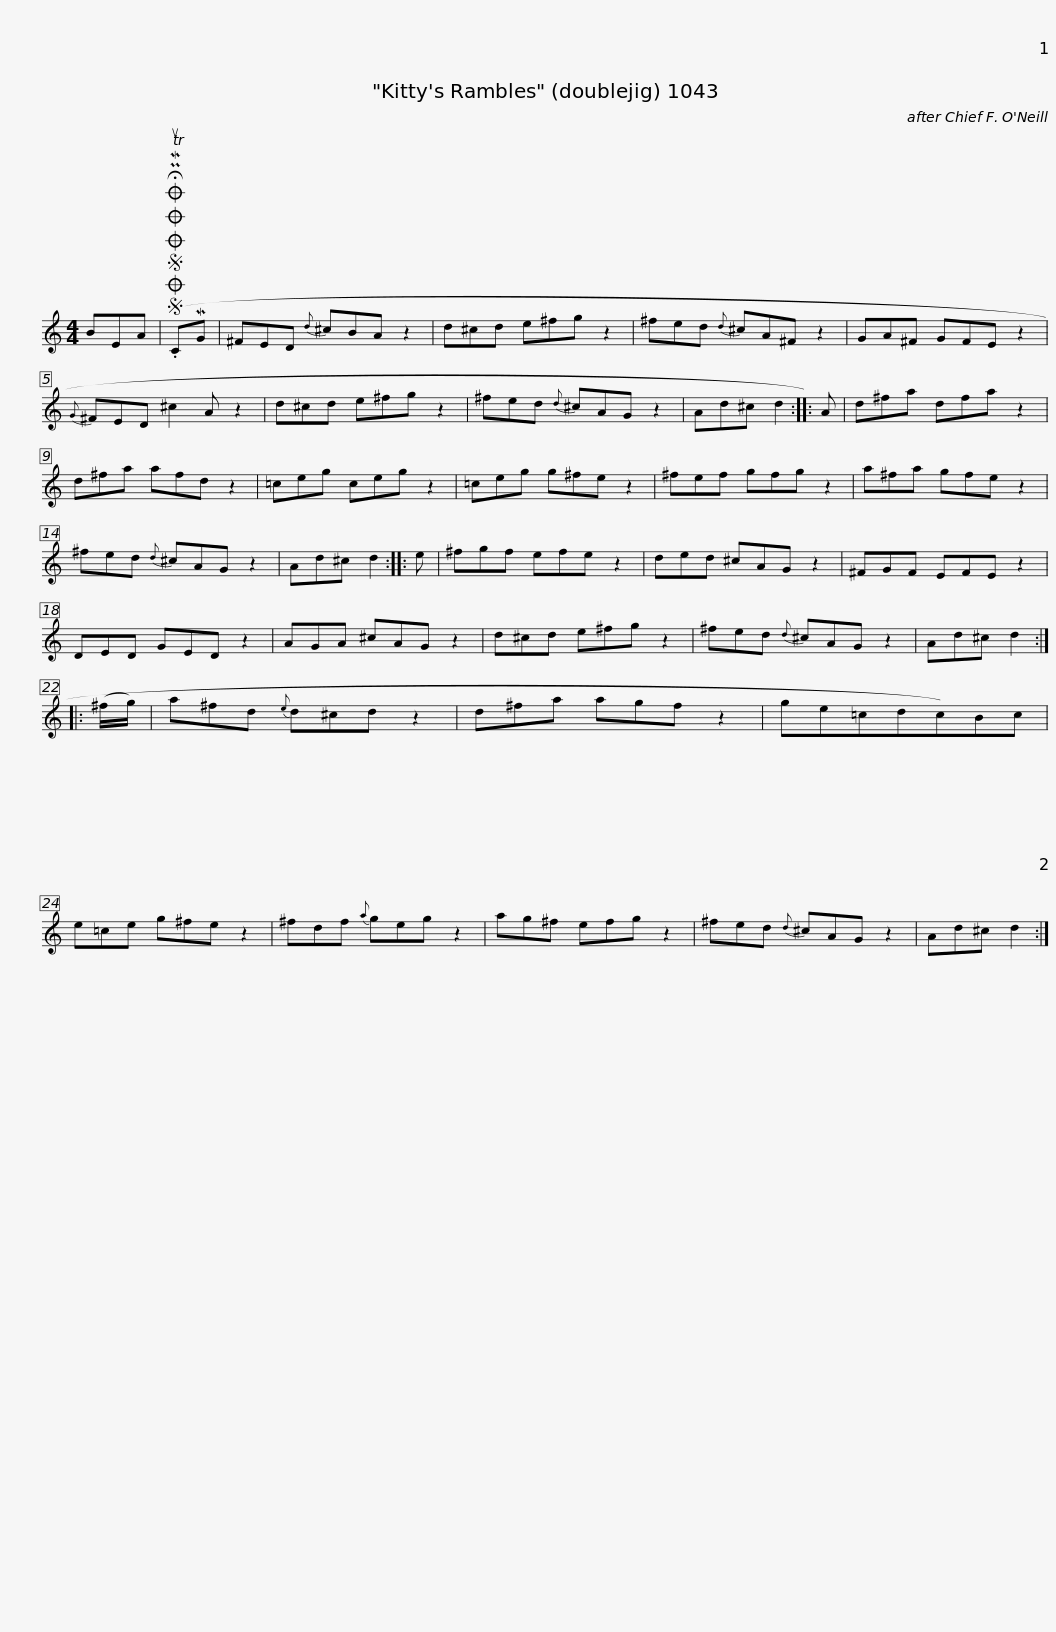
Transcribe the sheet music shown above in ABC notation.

X:1
L:1/8
M:4/4
I:linebreak $
K:C
V:1 treble
V:1
 BEA |SOSOOO (.!fermata!PMTuCMG | ^FED{d} ^cBA z2 | d^cd e^fg z2 | ^fed{d} ^cA^F z2 | %5
 GA^F GFE z2 |{G} ^FED ^c2 A z2 |$ d^cd e^fg z2 | ^fed{d} ^cAG z2 | Ad^c d2 :: %10
 A | d^fa dfa z2 | d^fa afd z2 | =ceg ceg z2 |$ =ceg g^fe z2 | %15
 ^fef gfg z2 | a^fa gfe z2 | ^fed{d} ^cAG z2 | Ad^c d2 :: e | %20
 ^fgf efe z2 |$ ded ^cAG z2 | ^FGF EFE z2 | DED GED z2 | AGA ^cAG z2 | %25
 d^cd e^fg z2 | ^fed{d} ^cAG z2 |$ Ad^c d2 :: (^f/g/) | a^fd{e} d^cd z2 | %30
 d^fa agf z2 | ge=cdc)Bc | e=ce g^fe z2 |$ ^fdf{a} geg z2 | ag^f efg z2 | %35
 ^fed{d} ^cAG z2 | Ad^c d2 :| %37
